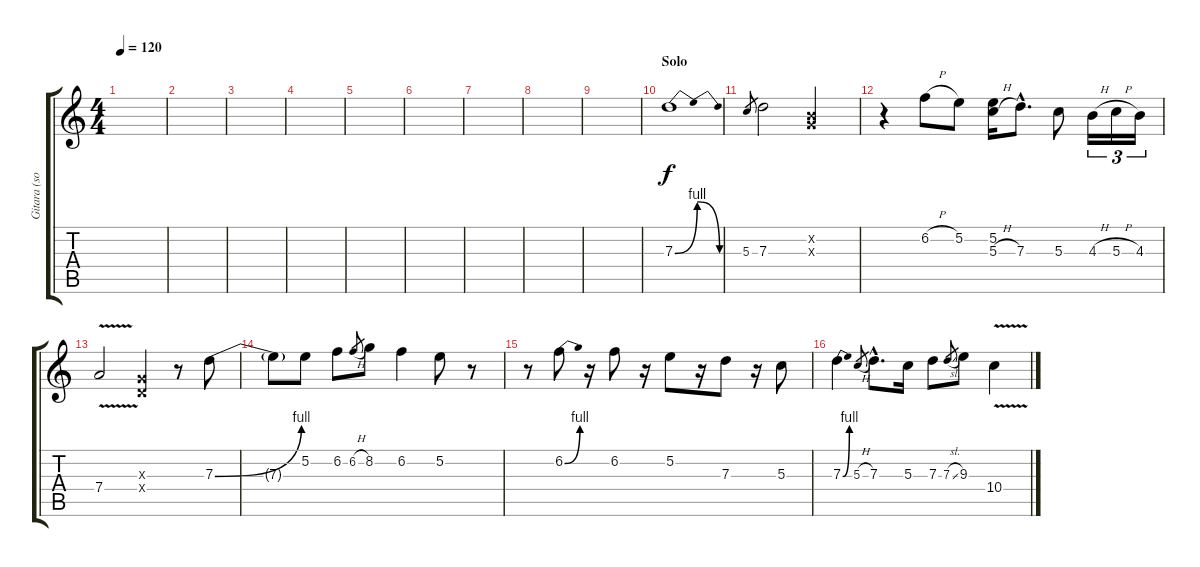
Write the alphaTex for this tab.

\track ("Gitara (solo)" "Gitara (so") {instrument distortionguitar}
\staff {score tabs}
\tuning (E4 B3 G3 D3 A2 E2) {hide}
\ts (4 4)
\tempo 120
\clef g2
\ks c
|
|
|
|
|
|
|
|
|
\section ("" "Solo")
7.3{be (bendrelease 0 0 30 4 44 4 60 0)}.1 |
5.3.8{gr} 7.3.2 (0.2{x} 0.3{x}).2 |
r.4 6.2{h}.8 5.2.8 (5.2 5.3{h}).16 7.3{hac}.8{d} 5.3.8 4.3{h}.16{tu (3 2)} 5.3{h}.16{tu (3 2)} 4.3.16{tu (3 2)} |
7.4{v}.2 (0.3{x} 0.4{x}).4 r.8 7.3{be (bend 0 0 60 4)}.8 |
7.3{t}.8 5.2.8 6.2.8 6.2{h}.8{gr} 8.2.8 6.2.4 5.2.8 r.8 |
r.8 6.2{be (bend 0 0 60 4)}.8 r.16 6.2.8 r.16 5.2.8 r.16 7.3.8 r.16 5.3.8 |
7.3{be (bend 0 0 60 4)}.4 5.3{h}.8{gr} 7.3{hac}.8{d} 5.3.16 7.3.8 7.3{sl}.8{gr} 9.3.8 10.4{v}.4
